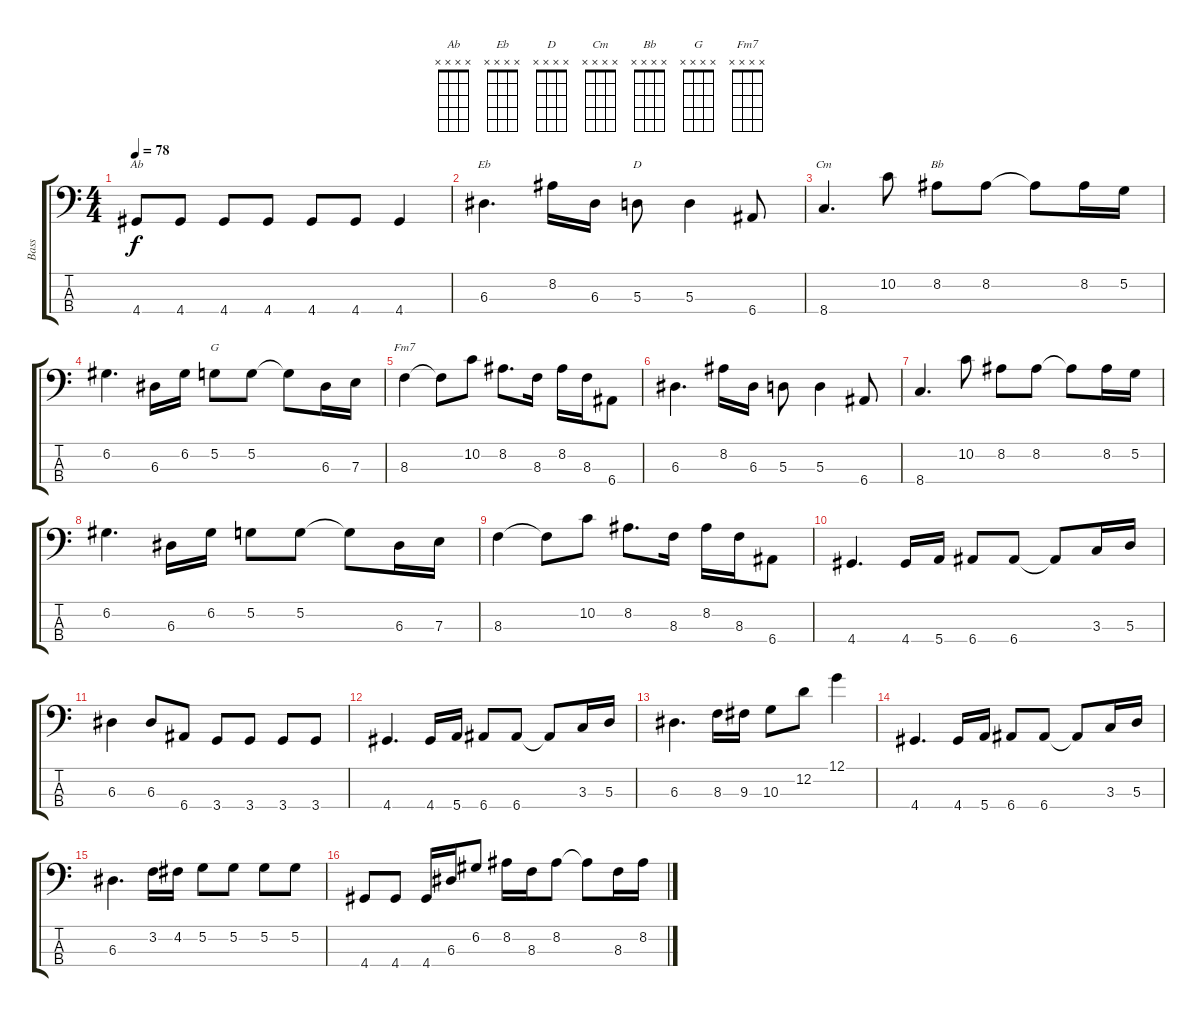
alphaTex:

\track ("Bass" "Bass") {instrument electricbassfinger}
\staff {score tabs}
\tuning (G2 D2 A1 E1) {hide}
\chord ("Ab" x x x x)
\chord ("Eb" x x x x)
\chord ("D" x x x x)
\chord ("Cm" x x x x)
\chord ("Bb" x x x x)
\chord ("G" x x x x)
\chord ("Fm7" x x x x)
\ts (4 4)
\tempo 78
\clef f4
\ks c
4.4.8{ch "Ab" dy f} 4.4.8 4.4.8 4.4.8 4.4.8 4.4.8 4.4.4 |
6.3.4{d ch "Eb"} 8.2.16 6.3.16 5.3.8{ch "D"} 5.3.4 6.4.8 |
8.4.4{d ch "Cm"} 10.2.8 8.2.8{ch "Bb"} 8.2.8 8.2{t}.8 8.2.16 5.2.16 |
6.2.4{d} 6.3.16 6.2.16 5.2.8{ch "G"} 5.2.8 5.2{t}.8 6.3.16 7.3.16 |
8.3.4{ch "Fm7"} 8.3{t}.8 10.2.8 8.2.8{d} 8.3.16 8.2.16 8.3.16 6.4.8 |
6.3.4{d} 8.2.16 6.3.16 5.3.8 5.3.4 6.4.8 |
8.4.4{d} 10.2.8 8.2.8 8.2.8 8.2{t}.8 8.2.16 5.2.16 |
6.2.4{d} 6.3.16 6.2.16 5.2.8 5.2.8 5.2{t}.8 6.3.16 7.3.16 |
8.3.4 8.3{t}.8 10.2.8 8.2.8{d} 8.3.16 8.2.16 8.3.16 6.4.8 |
4.4.4{d} 4.4.16 5.4.16 6.4.8 6.4.8 6.4{t}.8 3.3.16 5.3.16 |
6.3.4 6.3.8 6.4.8 3.4.8 3.4.8 3.4.8 3.4.8 |
4.4.4{d} 4.4.16 5.4.16 6.4.8 6.4.8 6.4{t}.8 3.3.16 5.3.16 |
6.3.4{d} 8.3.16 9.3.16 10.3.8 12.2.8 12.1.4 |
4.4.4{d} 4.4.16 5.4.16 6.4.8 6.4.8 6.4{t}.8 3.3.16 5.3.16 |
6.3.4{d} 3.2.16 4.2.16 5.2.8 5.2.8 5.2.8 5.2.8 |
4.4.8 4.4.8 4.4.16 6.3.16 6.2.8 8.2.16 8.3.16 8.2.8 8.2{t}.8 8.3.16 8.2.16
